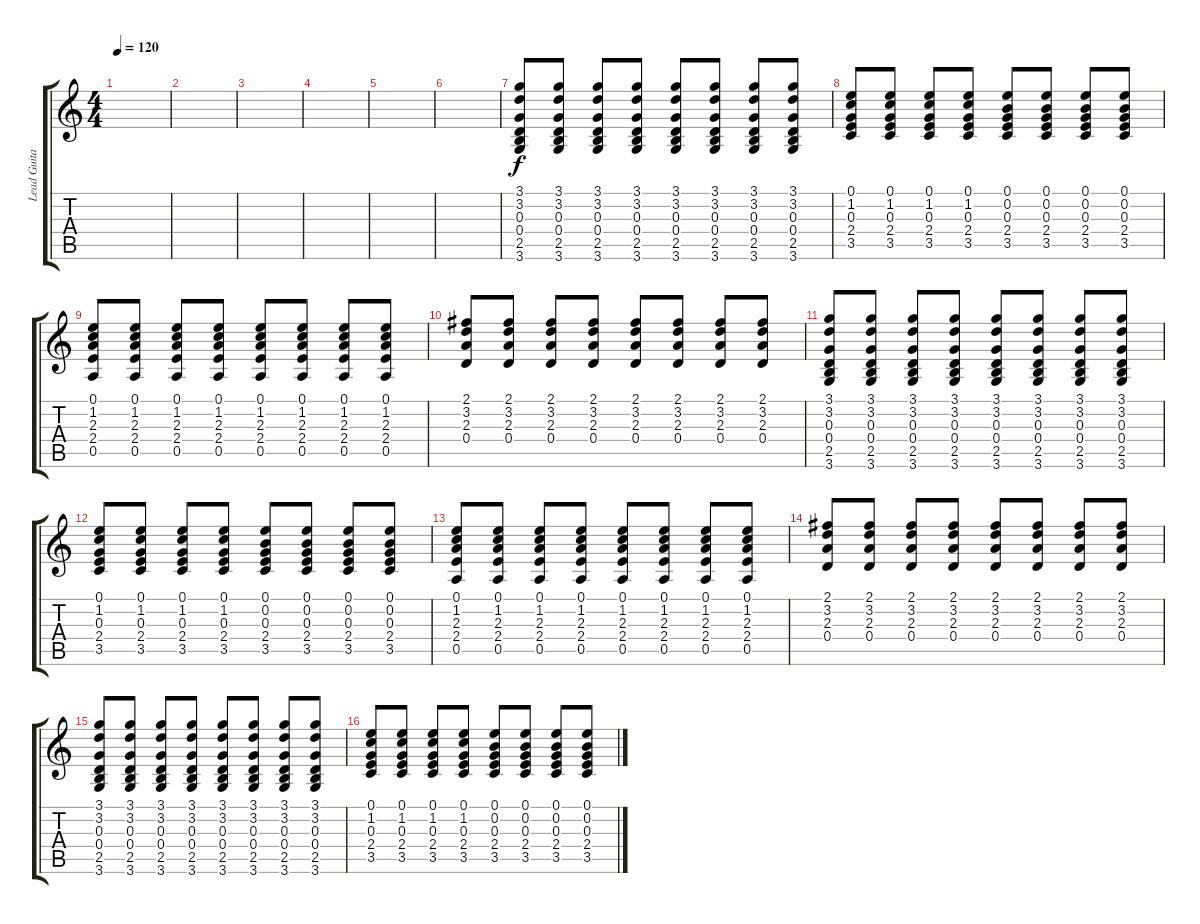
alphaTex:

\track ("Lead Guitar" "Lead Guita") {instrument overdrivenguitar}
\staff {score tabs}
\tuning (E4 B3 G3 D3 A2 E2) {hide}
\ts (4 4)
\tempo 120
\clef g2
\ks c
|
|
|
|
|
|
(3.1 3.2 0.3 0.4 2.5 3.6).8 (3.1 3.2 0.3 0.4 2.5 3.6).8 (3.1 3.2 0.3 0.4 2.5 3.6).8 (3.1 3.2 0.3 0.4 2.5 3.6).8 (3.1 3.2 0.3 0.4 2.5 3.6).8 (3.1 3.2 0.3 0.4 2.5 3.6).8 (3.1 3.2 0.3 0.4 2.5 3.6).8 (3.1 3.2 0.3 0.4 2.5 3.6).8 |
(0.1 1.2 0.3 2.4 3.5).8 (0.1 1.2 0.3 2.4 3.5).8 (0.1 1.2 0.3 2.4 3.5).8 (0.1 1.2 0.3 2.4 3.5).8 (0.1 0.2 0.3 2.4 3.5).8 (0.1 0.2 0.3 2.4 3.5).8 (0.1 0.2 0.3 2.4 3.5).8 (0.1 0.2 0.3 2.4 3.5).8 |
(0.1 1.2 2.3 2.4 0.5).8 (0.1 1.2 2.3 2.4 0.5).8 (0.1 1.2 2.3 2.4 0.5).8 (0.1 1.2 2.3 2.4 0.5).8 (0.1 1.2 2.3 2.4 0.5).8 (0.1 1.2 2.3 2.4 0.5).8 (0.1 1.2 2.3 2.4 0.5).8 (0.1 1.2 2.3 2.4 0.5).8 |
(2.1 3.2 2.3 0.4).8 (2.1 3.2 2.3 0.4).8 (2.1 3.2 2.3 0.4).8 (2.1 3.2 2.3 0.4).8 (2.1 3.2 2.3 0.4).8 (2.1 3.2 2.3 0.4).8 (2.1 3.2 2.3 0.4).8 (2.1 3.2 2.3 0.4).8 |
(3.1 3.2 0.3 0.4 2.5 3.6).8 (3.1 3.2 0.3 0.4 2.5 3.6).8 (3.1 3.2 0.3 0.4 2.5 3.6).8 (3.1 3.2 0.3 0.4 2.5 3.6).8 (3.1 3.2 0.3 0.4 2.5 3.6).8 (3.1 3.2 0.3 0.4 2.5 3.6).8 (3.1 3.2 0.3 0.4 2.5 3.6).8 (3.1 3.2 0.3 0.4 2.5 3.6).8 |
(0.1 1.2 0.3 2.4 3.5).8 (0.1 1.2 0.3 2.4 3.5).8 (0.1 1.2 0.3 2.4 3.5).8 (0.1 1.2 0.3 2.4 3.5).8 (0.1 0.2 0.3 2.4 3.5).8 (0.1 0.2 0.3 2.4 3.5).8 (0.1 0.2 0.3 2.4 3.5).8 (0.1 0.2 0.3 2.4 3.5).8 |
(0.1 1.2 2.3 2.4 0.5).8 (0.1 1.2 2.3 2.4 0.5).8 (0.1 1.2 2.3 2.4 0.5).8 (0.1 1.2 2.3 2.4 0.5).8 (0.1 1.2 2.3 2.4 0.5).8 (0.1 1.2 2.3 2.4 0.5).8 (0.1 1.2 2.3 2.4 0.5).8 (0.1 1.2 2.3 2.4 0.5).8 |
(2.1 3.2 2.3 0.4).8 (2.1 3.2 2.3 0.4).8 (2.1 3.2 2.3 0.4).8 (2.1 3.2 2.3 0.4).8 (2.1 3.2 2.3 0.4).8 (2.1 3.2 2.3 0.4).8 (2.1 3.2 2.3 0.4).8 (2.1 3.2 2.3 0.4).8 |
(3.1 3.2 0.3 0.4 2.5 3.6).8 (3.1 3.2 0.3 0.4 2.5 3.6).8 (3.1 3.2 0.3 0.4 2.5 3.6).8 (3.1 3.2 0.3 0.4 2.5 3.6).8 (3.1 3.2 0.3 0.4 2.5 3.6).8 (3.1 3.2 0.3 0.4 2.5 3.6).8 (3.1 3.2 0.3 0.4 2.5 3.6).8 (3.1 3.2 0.3 0.4 2.5 3.6).8 |
(0.1 1.2 0.3 2.4 3.5).8 (0.1 1.2 0.3 2.4 3.5).8 (0.1 1.2 0.3 2.4 3.5).8 (0.1 1.2 0.3 2.4 3.5).8 (0.1 0.2 0.3 2.4 3.5).8 (0.1 0.2 0.3 2.4 3.5).8 (0.1 0.2 0.3 2.4 3.5).8 (0.1 0.2 0.3 2.4 3.5).8
